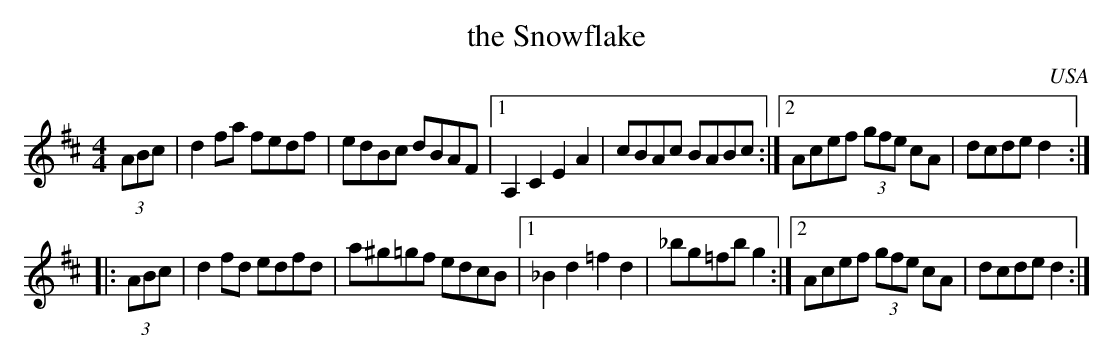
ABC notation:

X:1
T:the Snowflake
M:4/4
O:USA
K:D major
(3ABc|\
d2fa fedf|edBc dBAF |1 \
 A,2C2 E2A2|cBAc BABc :|2 \
 Acef (3gfe cA|dcde d2 ::
(3ABc|\
d2fd edfd|a^g=gf edcB|1\
 _B2d2 =f2d2|_bg=fb g2 :|2 \
 Acef (3gfe cA|dcde d2 :|
